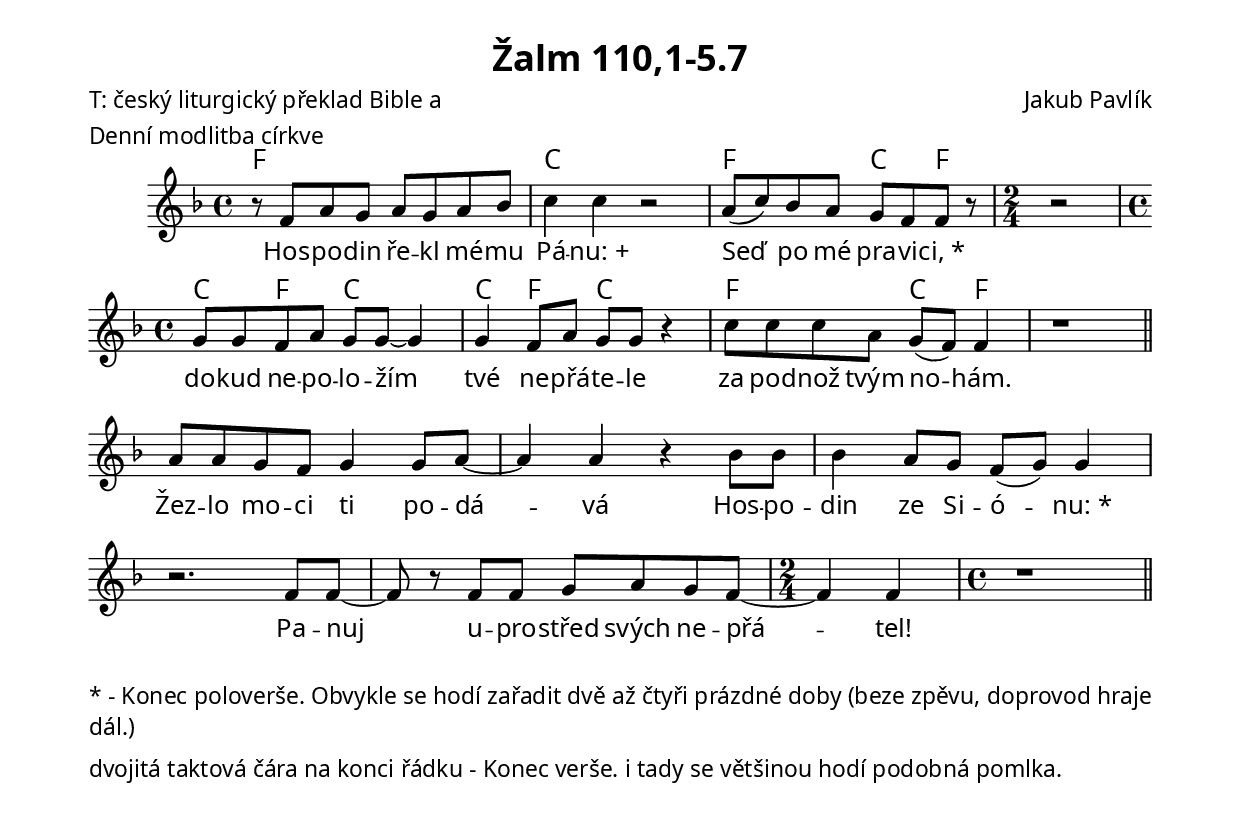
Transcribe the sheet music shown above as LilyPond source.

\version "2.16.0"

\include "spolecne/layout.ly"
\include "spolecne/tiraz.ly"

\header {
  title = "Žalm 110,1-5.7"
  composer = "Jakub Pavlík"
  poet = \markup\column{
           \line{"T: český liturgický překlad Bible a"}
           \line{"Denní modlitba církve"}
  }
}

\layout {
  ragged-last = ##f
  
  \context {
    \Score
    \remove Bar_number_engraver
  }
  \context {
    \Staff
    \remove Custos_engraver
  }
}

\paper {
  ragged-bottom = ##t
}

text = \lyricmode {
  % 1
  Hos -- po -- din ře -- kl mé -- mu Pá -- nu:_+
  Seď po mé pra -- vi -- ci,_*
  do -- kud ne -- po -- lo -- žím tvé ne -- přá -- te -- le 
  za pod -- nož tvým no -- hám.

  % 2
  Žez -- lo mo -- ci ti po -- dá -- vá 
  Hos -- po -- din ze Si -- ó -- nu:_*
  Pa -- nuj u -- pro -- střed svých ne -- přá -- tel! 
  
  % 3
  O -- de dne zro -- ze -- ní je ti ur -- če -- no 
  vlád -- nout v_po -- svát -- ném les -- ku:_*
  zplo -- dil jsem tě ja -- ko ro -- su před jit -- řen -- kou.
  
  % 4
  Hos -- po -- din pří -- sa -- hal 
  a ne -- bu -- de to -- ho li -- to -- vat:_*
  Ty jsi kněz na -- vě -- ky 
  po -- dle řá -- du Mel -- chi -- ze -- de -- cho -- va!
  
  % 5
  Hos -- po -- din je po tvé pra -- vi -- ci,_*
  po -- tře krá -- le v_den své -- ho hně -- vu. 
  
  % 6
  Ces -- tou se na -- pi -- je z_po -- to -- ka,_*
  pro -- to po -- vzne -- se hla -- vu.
  
  %10
  Slá -- va Ot -- ci i Sy -- nu_*
  i Du -- chu sva -- té -- mu,
  %11
  ja -- ko by -- la na po -- čát -- ku i ny -- ní i vždyc -- ky_*
  a na vě -- ky vě -- ků. A -- men.
}

akordy = \chords {
  % 1
  f1 c1 
  f2 c4 f4 s2
  c4 f4 c2    c4 f4 c2   f2 c4 f4
  
  
}

po = \mark\markup{*}
ve = \mark\markup{//}

melodie = \relative c' {
  \override Score.RehearsalMark #'break-align-symbols = #'(staff-bar)
  % chci znacky na konci radku, ne na zacatku noveho
  \override Score.RehearsalMark #'break-visibility = #begin-of-line-invisible
  
  \key f \major
  
  % 1
  r8 f a g a g a bes c4 c r2 |
  a8( c) bes a g f f r8 \time 2/4 r2
  \time 4/4 g8 g f a g g8~ g4  g4 f8 a g g r4 c8 c c a g8( f) f4 
  r1 \bar "||" \break
  
  % 2
  a8 a g f g4 g8 a~ a4 a r4 bes8 bes bes4 a8 g f( g) g4 r2.
  f8 f~ f r8 f f g a g f~ \time 2/4 f4 f4 \time 4/4 r1 \bar "||" \break
}

% zalm
\score {
  <<
    \akordy
    \melodie
    \addlyrics { \text }
  >>
  \header{
    
  }
}

\markup\justify{
  * - Konec poloverše. Obvykle se hodí zařadit dvě až čtyři prázdné doby
  (beze zpěvu, doprovod hraje dál.)
}
\markup\justify{
  dvojitá taktová čára na konci řádku - Konec verše. 
  i tady se většinou hodí podobná pomlka.
}
